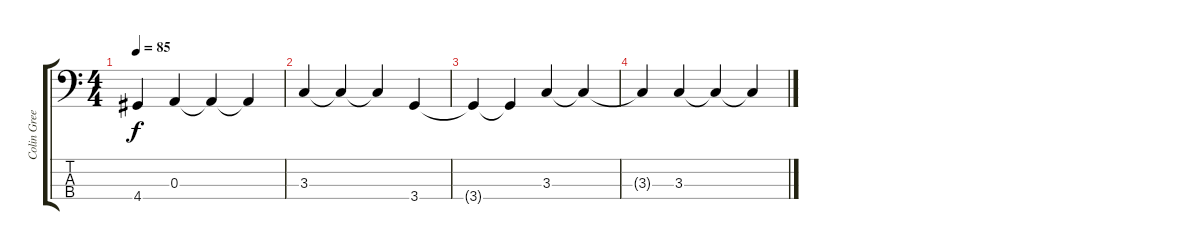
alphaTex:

\track ("Colin Greenwood" "Colin Gree") {instrument electricbassfinger}
\staff {score tabs}
\tuning (G2 D2 A1 E1) {hide}
\ts (4 4)
\tempo 85
\clef f4
\ks c
4.4{t}.4{dy f} 0.3.4 0.3{t}.4 0.3{t}.4 |
3.3.4 3.3{t}.4 3.3{t}.4 3.4.4 |
3.4{t}.4 3.4{t}.4 3.3.4 3.3{t}.4 |
3.3{t}.4 3.3.4 3.3{t}.4 3.3{t}.4
